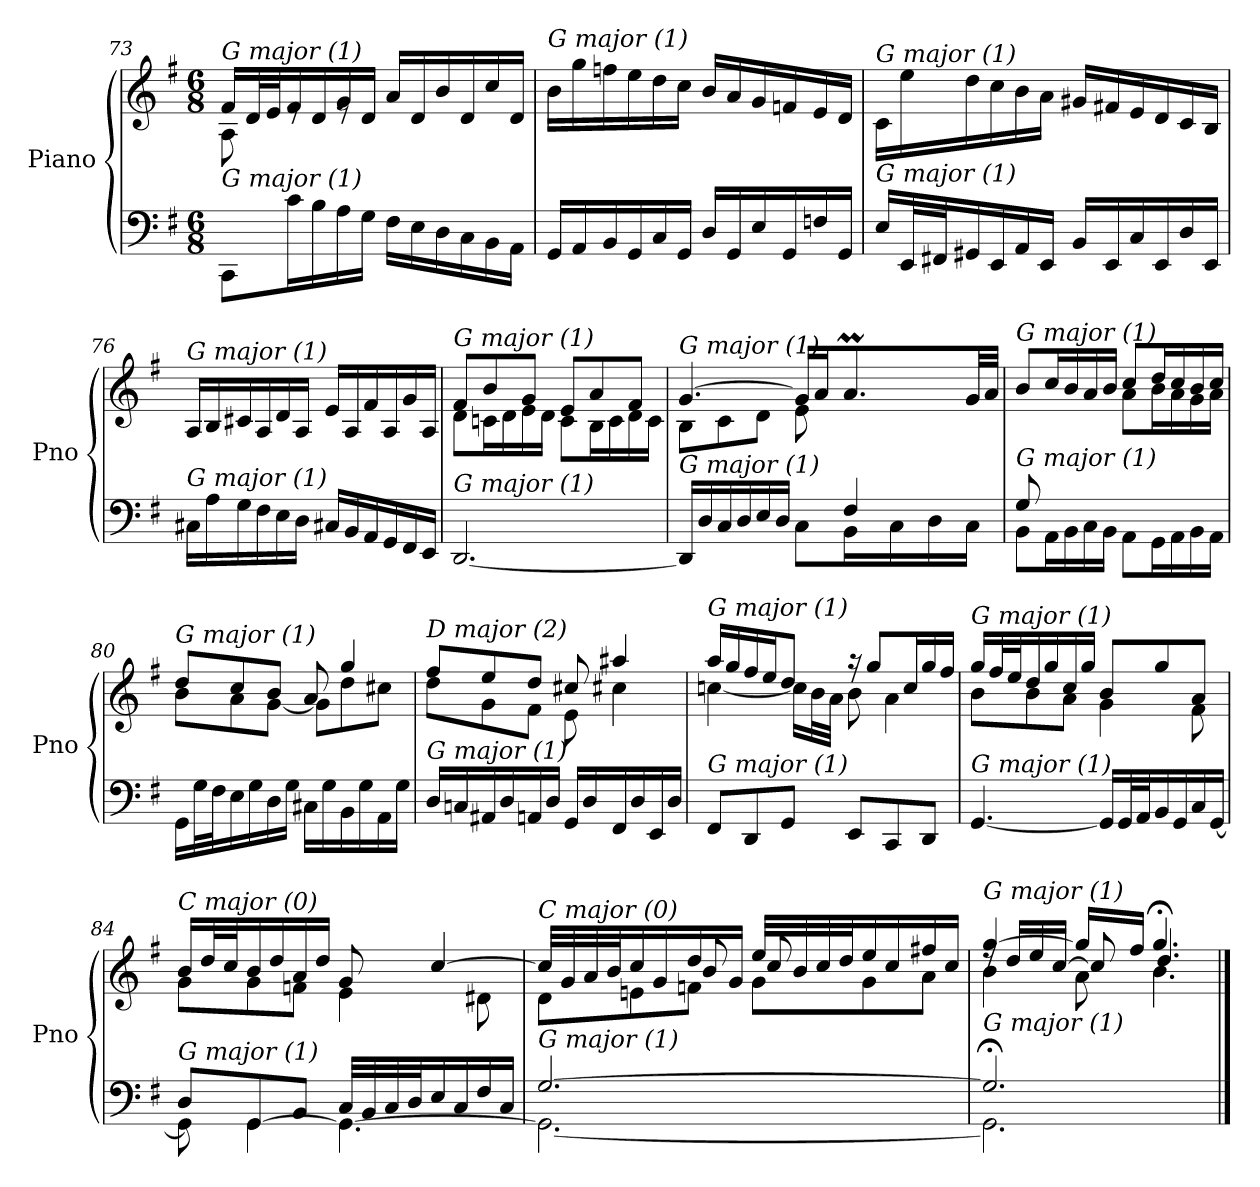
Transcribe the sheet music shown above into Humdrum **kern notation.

**kern	**kern
*part1	*part1
*staff2	*staff1
*I"Piano	*
*I'Pno	*
*clefF4	*clefG2
*k[f#]	*k[f#]
*M6/8	*M6/8
=73	=73
*^	*^
!	!	!LO:TX:i:t=G major (1)	!
!LO:TX:i:t=G major (1)	!	!	!
4.ryy	8CC\L	16f#/LL	8A\
.	.	32d/L	.
.	.	32e/J	.
.	16c\L	16f#/	8re
.	16B\	16d/	.
.	16A\	16g/	8re
.	16G\JJ	16d/JJ	.
4.ryy	16F#\LL	16a/LL	4.ryy
.	16E\	16d/	.
.	16D\	16b/	.
.	16C\	16d/	.
.	16BB\	16cc/	.
.	16AA\JJ	16d/JJ	.
*	*	*v	*v
=74	=74	=74
!	!	!LO:TX:i:t=G major (1)
!LO:TX:i:t=G major (1)	!	!
*v	*v	*
16GG/LL	16b\LL
16AA/	16gg\
16BB/	16ffn\
16GG/	16ee\
16C/	16dd\
16GG/JJ	16cc\JJ
16D/LL	16b/LL
16GG/	16a/
16E/	16g/
16GG/	16fn/
16Fn/	16e/
16GG/JJ	16d/JJ
!!LO:LB:g=z
=75	=75
!	!LO:TX:i:t=G major (1)
!LO:TX:i:t=G major (1)	!
16E/LL	16c/LL
32EE/L	16ee\
32FF#X/J	.
16GG#X/	16dd\
16EE/	16cc\
16AA/	16b\
16EE/JJ	16a\JJ
16BB/LL	16g#X/LL
16EE/	16f#X/
16C/	16e/
16EE/	16d/
16D/	16c/
16EE/JJ	16B/JJ
=76	=76
!	!LO:TX:i:t=G major (1)
!LO:TX:i:t=G major (1)	!
16C#X\LL	16A/LL
16A\	16B/
16G\	16c#X/
16F#\	16A/
16E\	16d/
16D\JJ	16A/JJ
16C#X/LL	16e/LL
16BB/	16A/
16AA/	16f#/
16GG/	16A/
16FF#/	16g/
16EE/JJ	16A/JJ
=77	=77
*	*^
!	!LO:TX:i:t=G major (1)	!
!LO:TX:i:t=G major (1)	!	!
[2.DD/	8f#/L	8d\L
.	8b/	16cn\L
.	.	16d\
.	8g/J	16e\
.	.	16d\JJ
.	8e/L	8c\L
.	8a/	16B\L
.	.	16c\
.	8f#/J	16d\
.	.	16c\JJ
=78	=78	=78
*^	*	*^
*	*^	*	*	*
!	!	!	!LO:TX:i:t=G major (1)	!	!
!LO:TX:i:t=G major (1)	!	!	!	!	!
2ryy	16DD/LL]	2ryy	[4.g/	8B\L	2ryy
.	16D/	.	.	.	.
.	16C/	.	.	8c\	.
.	16D/	.	.	.	.
.	16E/	.	.	8d\J	.
.	16D/JJ	.	.	.	.
.	8C\L	.	16g/LL]	8e\	.
.	.	.	16a/J	.	.
8.ryy	16BB\L	4F#/	8.aM/	32b!yy	4ryy
.	.	.	.	32a!yy	.
.	16C\	.	.	32b!yy	.
.	.	.	.	32a!yy	.
.	16D\	.	.	32b!yy	.
.	.	.	.	32a!yy	.
16ryy	16C\JJ	.	32g/LL	16ryy	.
.	.	.	32a/JJJ	.	.
*	*v	*v	*	*	*
*	*	*	*v	*v
!!LO:LB:g=z
=79	=79	=79	=79
!	!	!LO:TX:i:t=G major (1)	!
!LO:TX:i:t=G major (1)	!	!	!
8G/L	8BB\L	8b/L	8ryy
2ryy	16AA\L	16cc/L	16a\L
.	16BB\	16b/	16g\
.	16C\	16a/	16f#\
.	16BB\JJ	16b/JJ	16g\JJ
.	8AA\L	8cc/L	8a\L
.	16GG\L	16dd/L	16b\L
.	16AA\	16cc/	16a\
8ryy	16BB\	16b/	16g\
.	16AA\JJ	16cc/JJ	16a\JJ
=80	=80	=80	=80
!	!	!LO:TX:i:t=G major (1)	!
!LO:TX:i:t=D major (2)	!	!	!
*v	*v	*	*
16GG\LL	8dd/L	8b\L
32G\L	.	.
32F#\J	.	.
16E\	8cc/	8a\
16G\	.	.
16D\	8b/J	[8g\J
16G\JJ	.	.
16C#X\LL	8a/	8g\L]
16G\	.	.
16BB\	4gg/	8dd\
16G\	.	.
16AA\	.	8cc#X\J
16G\JJ	.	.
=81	=81	=81
!	!LO:TX:i:t=D major (2)	!
!LO:TX:i:t=G major (1)	!	!
16D/LL	8ff#/L	8dd\L
16Cn/	.	.
16AA#Xi/	8ee/	8g\
16D/	.	.
16AA/	8dd/J	8f#\J
16D/JJ	.	.
16GG/LL	8cc#X/	8e\
16D/	.	.
16FF#/	4aa#Xi/	4cc#X\
16D/	.	.
16EE/	.	.
16D/JJ	.	.
=82	=82	=82
!	!LO:TX:i:t=G major (1)	!
!LO:TX:i:t=G major (1)	!	!
8FF#/L	16aa/LL	[4ccn\
.	16gg/	.
8DD/	16ff#/	.
.	16ee/J	.
8GG/J	8dd/J	16cc\LL]
.	.	32b\L
.	.	32a\JJJ
8EE/L	16r	8b\
.	8gg/L	.
8CC/	.	4a\
.	16cc/L	.
8DD/J	16gg/	.
.	16ff#/JJ	.
!!LO:LB:g=z	!!
=83	=83	=83
!	!LO:TX:i:t=G major (1)	!
!LO:TX:i:t=G major (1)	!	!
[4.GG/	16gg/LL	8b\L
.	32ff#/L	.
.	32ee/J	.
.	16dd/	8b\
.	16gg/	.
.	16cc/	8a\J
.	16gg/JJ	.
16GG/LL]	8b/L	4g\
32GG/L	.	.
32AA/J	.	.
16BB/	8gg/	.
16GG/	.	.
16C/	8a/J	8f#\
[16GG/JJ	.	.
=84	=84	=84
*^	*	*
!	!	!LO:TX:i:t=C major (0)	!
!LO:TX:i:t=G major (1)	!	!	!
8GG\]	8D/L	16b/LL	8g\L
.	.	32dd/L	.
.	.	32cc/J	.
[4GG\	8GG/	16b/	8g\
.	.	16dd/	.
.	8BB/J	16a/	8fn\J
.	.	16dd/JJ	.
4.GG\_	32C/LLL	8g/	4e\
.	32BB/	.	.
.	32C/	.	.
.	32D/J	.	.
.	16E/	[4cc/	.
.	16C/	.	.
.	16F#/	.	8d#Xi\
.	16C/JJ	.	.
=85	=85	=85	=85
*	*^	*	*^
!	!	!	!LO:TX:i:t=C major (0)	!	!
!LO:TX:i:t=G major (1)	!	!	!	!	!
4ryy	2.GG\_	[2.G/	32cc/LLL]	8d\L	4ryy
.	.	.	32g/	.	.
.	.	.	32a/	.	.
.	.	.	32b/J	.	.
.	.	.	16cc/	8en\	.
.	.	.	16g/	.	.
4ryy	.	.	16dd/	8fn\J	8b/
.	.	.	16g/JJ	.	.
.	.	.	32ee/LLL	8g\L	8cc/
.	.	.	32b/	.	.
.	.	.	32cc/	.	.
.	.	.	32dd/J	.	.
4ryy	.	.	16ee/	8g\	4ryy
.	.	.	16cc/	.	.
.	.	.	16ff#X/	8a\J	.
.	.	.	16cc/JJ	.	.
*	*v	*v	*	*	*
=86	=86	=86	=86	=86
!	!	!LO:TX:i:t=G major (1)	!	!
!LO:TX:i:t=G major (1)	!	!	!	!
2.GG;\]	2.G/]	[4gg/	4b\	16rff
.	.	.	.	16dd/LL
.	.	.	.	16ee/
.	.	.	.	[16cc/JJ
.	.	16gg/LL]	8a\	8cc/]
.	.	16ff#/JJ	.	.
.	.	4.gg;</	4.b\	4.dd/
*v	*v	*	*	*
*	*v	*v	*v
==	==
*-	*-
